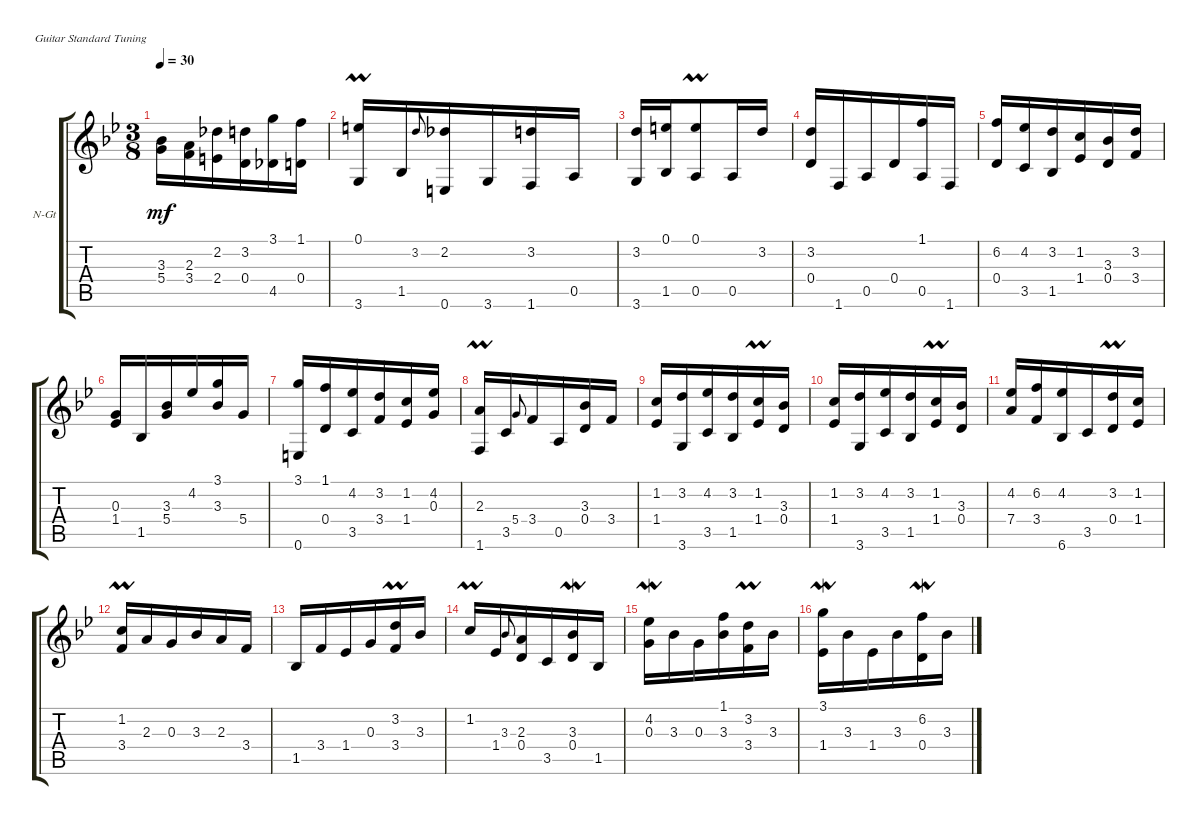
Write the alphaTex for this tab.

\defaultSystemsLayout 4
\bracketExtendMode groupsimilarinstruments
\firstSystemTrackNameOrientation horizontal
\otherSystemsTrackNameOrientation horizontal
\track ("Nylon Guitar" "N-Gt") {instrument acousticguitarnylon}
\staff {score tabs}
\tuning (E4 B3 G3 D3 A2 E2)
\ts (3 8)
\tempo 30
\clef g2
\ks bb
(3.3 5.4).16{dy mf} (2.3 3.4).16 (2.2 2.4).16 (3.2 0.4).16 (3.1 4.5).16 (1.1 0.4).16 |
(0.1{umordent} 3.6).16 1.5.16 3.2.8{gr onbeat} (0.6 2.2).16 3.6.16 (1.6 3.2).16 0.5.16 |
(3.2 3.6).16 (0.1 1.5).16 (0.5 0.1{umordent}).8 0.5.16 3.2.16 |
(3.2 0.4).16 1.6.16 0.5.16 0.4.16 (1.1 0.5).16 1.6.16 |
(0.4 6.2).16 (4.2 3.5).16 (3.2 1.5).16 (1.2 1.4).16 (3.3 0.4).16 (3.2 3.4).16 |
(0.3 1.4).16 1.5.16 (3.3 5.4).16 4.2.16 (3.1 3.3).16 5.4.16 |
(0.6 3.1).16 (1.1 0.4).16 (4.2 3.5).16 (3.2 3.4).16 (1.2 1.4).16 (4.2 0.3).16 |
(2.3{umordent} 1.6).16 3.5.16 5.4.8{gr onbeat} 3.4.16 0.5.16 (3.3 0.4).16 3.4.16 |
(1.2 1.4).16 (3.2 3.6).16 (4.2 3.5).16 (3.2 1.5).16 (1.2 1.4{umordent}).16 (3.3 0.4).16 |
(1.2 1.4).16 (3.2 3.6).16 (4.2 3.5).16 (3.2 1.5).16 (1.2 1.4{umordent}).16 (3.3 0.4).16 |
(4.2 7.4).16 (6.2 3.4).16 (4.2 6.6).16 3.5.16 (0.4 3.2{umordent}).16 (1.2 1.4).16 |
(1.2{umordent} 3.4).16 2.3.16 0.3.16 3.3.16 2.3.16 3.4.16 |
1.5.16 3.4.16 1.4.16 0.3.16 (3.2{umordent} 3.4).16 3.3.16 |
1.2{umordent}.16 1.4.16 3.3.8{gr onbeat} (2.3 0.4).16 3.5.16 (3.3{lmordent} 0.4).16 1.5.16 |
(4.2{lmordent} 0.3).16 3.3.16 0.3.16 (3.3 1.1).16 (3.2{umordent} 3.4).16 3.3.16 |
(3.1{lmordent} 1.4).16 3.3.16 1.4.16 3.3.16 (0.4 6.2{lmordent}).16 3.3.16
